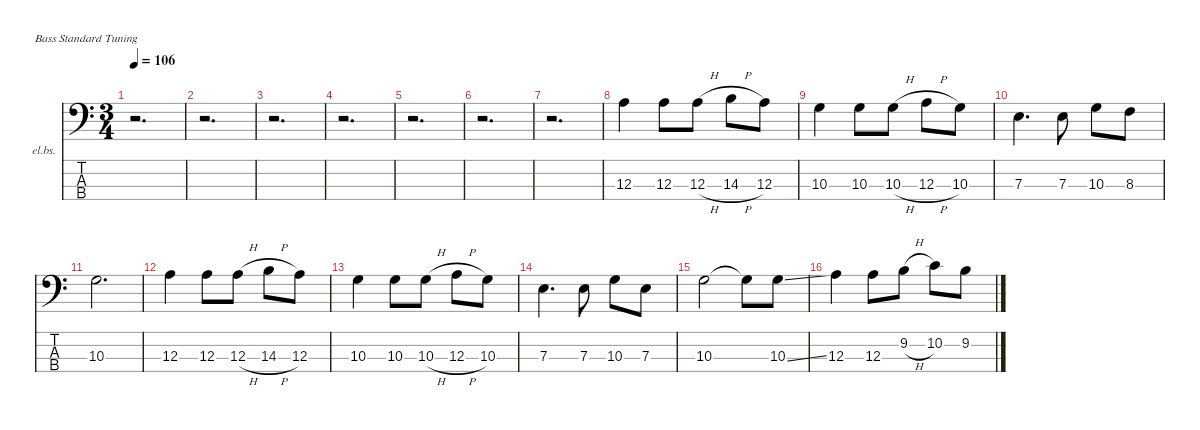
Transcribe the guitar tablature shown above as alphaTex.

\defaultSystemsLayout 4
\hideDynamics
\bracketExtendMode nobrackets
\firstSystemTrackNameOrientation horizontal
\otherSystemsTrackNameOrientation horizontal
\track ("Jason  Newsted" "el.bs.") {instrument electricbasspick}
\staff {score tabs}
\tuning (G2 D2 A1 E1)
\ts (3 4)
\tempo 106
\clef f4
\ks c
r.2{d dy f} |
r.2{d} |
r.2{d} |
r.2{d} |
r.2{d} |
r.2{d} |
r.2{d} |
12.3.4 12.3.8 12.3{h}.8 14.3{h}.8 12.3.8 |
10.3.4 10.3.8 10.3{h}.8 12.3{h}.8 10.3.8 |
7.3.4{d} 7.3.8 10.3.8 8.3.8 |
10.3.2{d} |
12.3.4 12.3.8 12.3{h}.8 14.3{h}.8 12.3.8 |
10.3.4 10.3.8 10.3{h}.8 12.3{h}.8 10.3.8 |
7.3.4{d} 7.3.8 10.3.8 7.3.8 |
10.3.2 10.3{t}.8 10.3{ss}.8 |
12.3.4 12.3.8 9.2{h}.8 10.2.8 9.2.8
